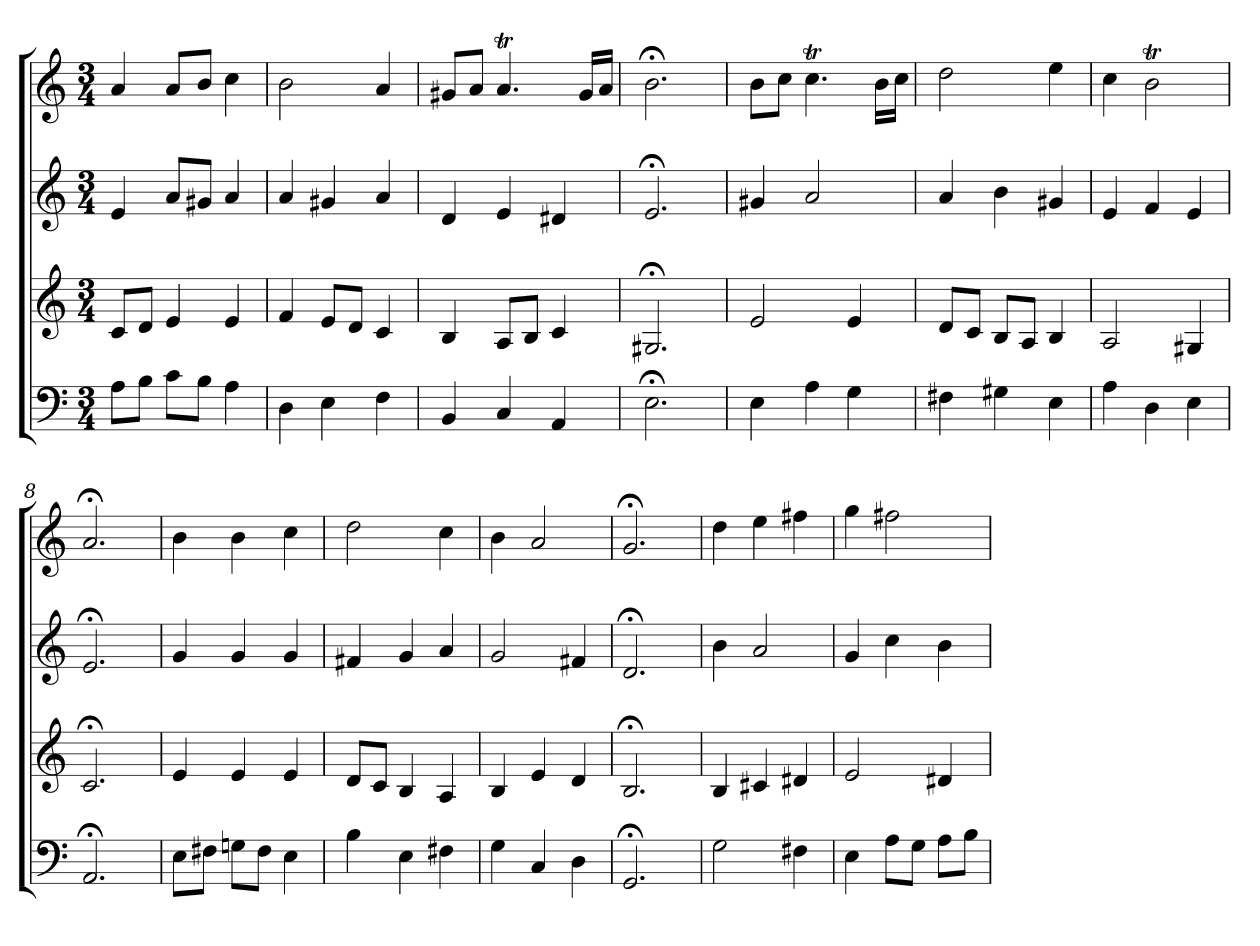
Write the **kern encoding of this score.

**kern	**kern	**kern	**kern
*part4	*part3	*part2	*part1
*staff4	*staff3	*staff2	*staff1
*clefF4	*clefG2	*clefG2	*clefG2
*k[]	*k[]	*k[]	*k[]
*C:	*C:	*C:	*a:
*M3/4	*M3/4	*M3/4	*M3/4
=1	=1	=1	=1
8A\L	8c/L	4e	4a
8B\J	8d/J	.	.
8c\L	4e	8a/L	8a/L
8B\J	.	8g#X/J	8b/J
4A	4e	4a	4cc
=2	=2	=2	=2
4D	4f	4a	2b
4E	8e/L	4g#X	.
.	8d/J	.	.
4F	4c	4a	4a
=3	=3	=3	=3
4BB	4B	4d	8g#X/L
.	.	.	8a/J
4C	8A/L	4e	4.aT
.	8B/J	.	.
4AA	4c	4d#X	.
.	.	.	16g#/LL
.	.	.	16a/JJ
=4	=4	=4	=4
2.E;<	2.G#X;<	2.e;<	2.b;<
=5	=5	=5	=5
4E	2e	4g#X	8b\L
.	.	.	8cc\J
4A	.	2a	4.ccT
4G	4e	.	.
.	.	.	16b\LL
.	.	.	16cc\JJ
=6	=6	=6	=6
4F#X	8d/L	4a	2dd
.	8c/J	.	.
4G#X	8B/L	4b	.
.	8A/J	.	.
4E	4B	4g#X	4ee
=7	=7	=7	=7
4A	2A	4e	4cc
4D	.	4f	2bt
4E	4G#X	4e	.
=8	=8	=8	=8
2.AA;<	2.c;<	2.e;<	2.a;<
=9	=9	=9	=9
8E\L	4e	4g	4b
8F#X\J	.	.	.
8Gn\L	4e	4g	4b
8F#\J	.	.	.
4E	4e	4g	4cc
=10	=10	=10	=10
4B	8d/L	4f#X	2dd
.	8c/J	.	.
4E	4B	4g	.
4F#X	4A	4a	4cc
=11	=11	=11	=11
4G	4B	2g	4b
4C	4e	.	2a
4D	4d	4f#X	.
=12	=12	=12	=12
2.GG;<	2.B;<	2.d;<	2.g;<
=13	=13	=13	=13
2G	4B	4b	4dd
.	4c#X	2a	4ee
4F#X	4d#X	.	4ff#X
=14	=14	=14	=14
4E	2e	4g	4gg
8A\L	.	4cc	2ff#X
8G\J	.	.	.
8A\L	4d#X	4b	.
8B\J	.	.	.
=	=	=	=
*-	*-	*-	*-
